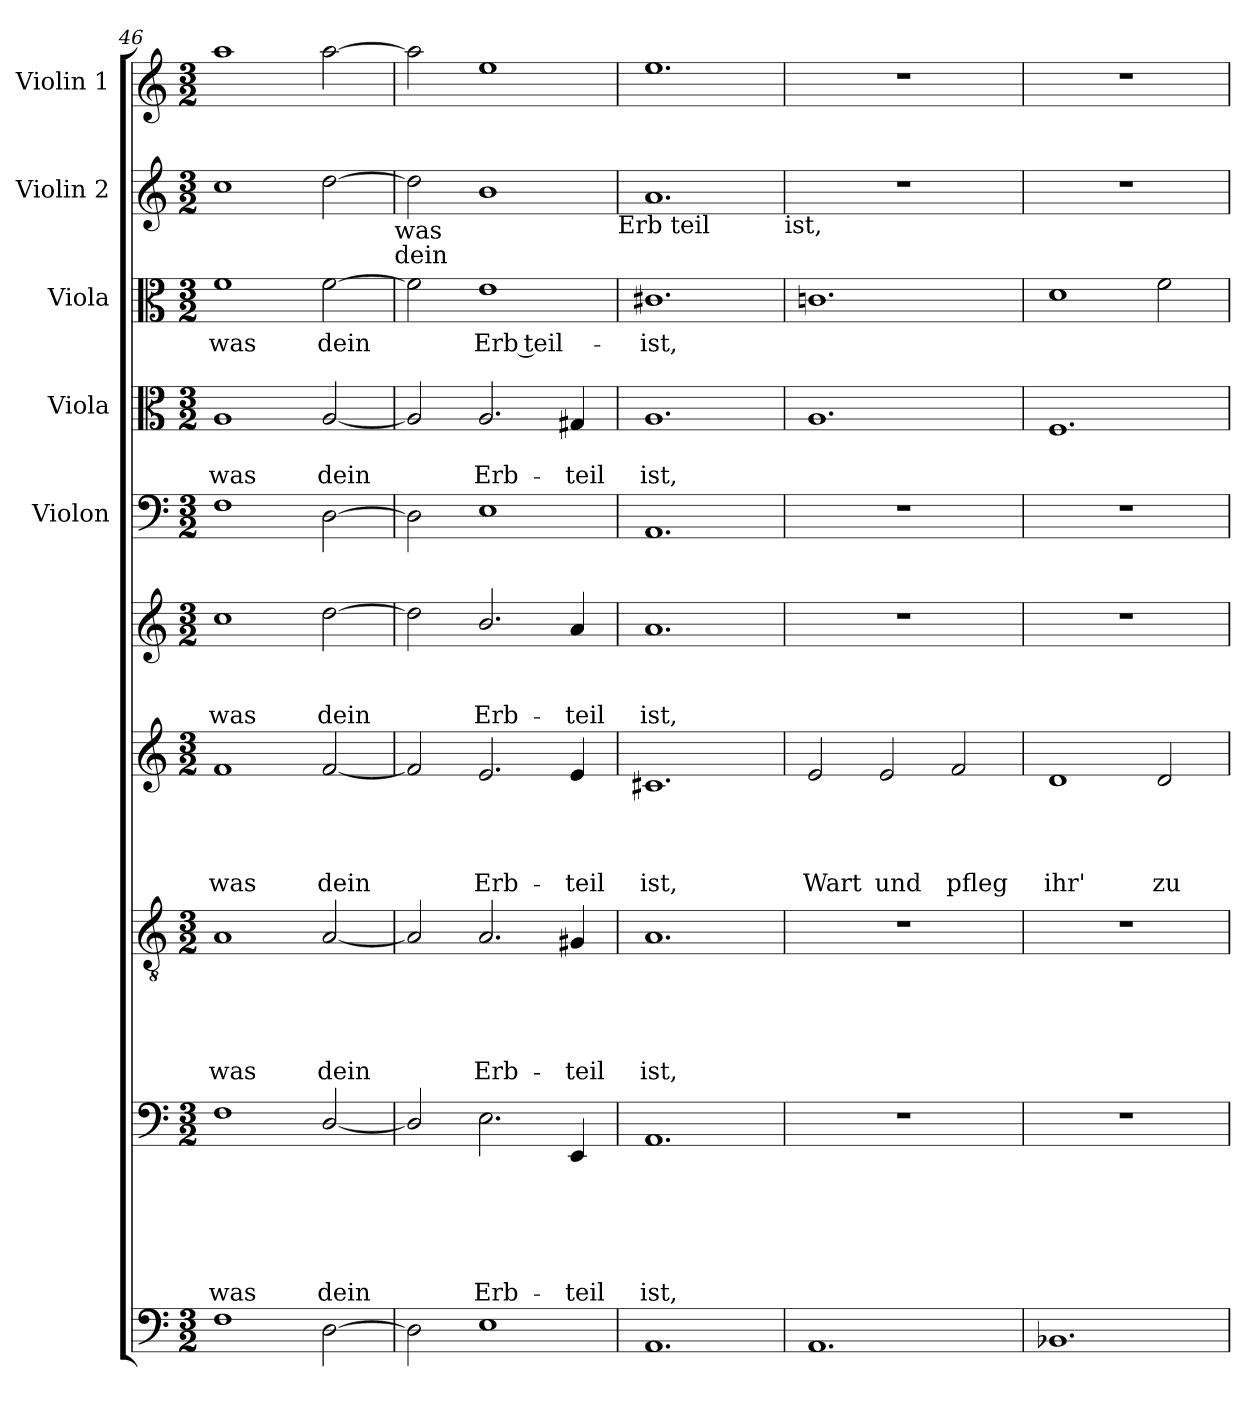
**kern	**kern	**text	**text	**text	**text	**text	**text	**kern	**text	**text	**text	**text	**text	**kern	**text	**text	**text	**text	**kern	**text	**text	**text	**kern	**kern	**text	**text	**kern	**text	**kern	**kern
*part10	*part9	*part9	*part9	*part9	*part9	*part9	*part9	*part8	*part8	*part8	*part8	*part8	*part8	*part7	*part7	*part7	*part7	*part7	*part6	*part6	*part6	*part6	*part5	*part4	*part4	*part4	*part3	*part3	*part2	*part1
*staff10	*staff9	*staff9	*staff9	*staff9	*staff9	*staff9	*staff9	*staff8	*staff8	*staff8	*staff8	*staff8	*staff8	*staff7	*staff7	*staff7	*staff7	*staff7	*staff6	*staff6	*staff6	*staff6	*staff5	*staff4	*staff4	*staff4	*staff3	*staff3	*staff2	*staff1
*	*	*	*	*	*	*	*	*	*	*	*	*	*	*	*	*	*	*	*	*	*	*	*I"Violon	*I"Viola	*	*	*I"Viola	*	*I"Violin 2	*I"Violin 1
*	*	*	*	*	*	*	*	*	*	*	*	*	*	*	*	*	*	*	*	*	*	*	*I'Vln	*	*	*	*	*	*I'Vln	*I'Vln
*clefF4	*clefF4	*	*	*	*	*	*	*clefGv2	*	*	*	*	*	*clefG2	*	*	*	*	*clefG2	*	*	*	*clefF4	*clefC3	*	*	*clefC3	*	*clefG2	*clefG2
*k[]	*k[]	*	*	*	*	*	*	*k[]	*	*	*	*	*	*k[]	*	*	*	*	*k[]	*	*	*	*k[]	*k[]	*	*	*k[]	*	*k[]	*k[]
*C:	*C:	*	*	*	*	*	*	*C:	*	*	*	*	*	*C:	*	*	*	*	*C:	*	*	*	*C:	*C:	*	*	*C:	*	*C:	*C:
*M3/2	*M3/2	*	*	*	*	*	*	*M3/2	*	*	*	*	*	*M3/2	*	*	*	*	*M3/2	*	*	*	*M3/2	*M3/2	*	*	*M3/2	*	*M3/2	*M3/2
=46	=46	=46	=46	=46	=46	=46	=46	=46	=46	=46	=46	=46	=46	=46	=46	=46	=46	=46	=46	=46	=46	=46	=46	=46	=46	=46	=46	=46	=46	=46
!	!	!	!	!	!	!	!LO:LY:b	!	!	!	!	!	!LO:LY:b	!	!	!	!	!LO:LY:b	!	!	!	!LO:LY:b	!	!	!	!LO:LY:b	!	!LO:LY:b	!	!
1F	1F	.	.	.	.	.	was	1A	.	.	.	.	was	1f	.	.	.	was	1cc	.	.	was	1F	1A	.	was	1f	was	1cc	1aa
!	!	!	!	!	!	!	!LO:LY:b	!	!	!	!	!	!LO:LY:b	!	!	!	!	!LO:LY:b	!	!	!	!LO:LY:b	!	!	!	!LO:LY:b	!	!LO:LY:b	!	!
[>2D\	[<2D/	.	.	.	.	.	dein	[<2A/	.	.	.	.	dein	[<2f/	.	.	.	dein	[>2dd\	.	.	dein	[>2D\	[<2A/	.	dein	[>2f\	dein	[>2dd\	[>2aa\
!	!	!	!	!	!	!	!	!	!	!	!	!	!	!	!	!	!	!	!	!	!	!	!	!	!	!	!	!	!LO:TX:b:t=was	!
!	!	!	!	!	!	!	!	!	!	!	!	!	!	!	!	!	!	!	!	!	!	!	!	!	!	!	!	!	!LO:TX:b:t=dein	!
=47	=47	=47	=47	=47	=47	=47	=47	=47	=47	=47	=47	=47	=47	=47	=47	=47	=47	=47	=47	=47	=47	=47	=47	=47	=47	=47	=47	=47	=47	=47
2D\]	2D/]	.	.	.	.	.	.	2A/]	.	.	.	.	.	2f/]	.	.	.	.	2dd\]	.	.	.	2D\]	2A/]	.	.	2f\]	.	2dd\]	2aa\]
!	!	!	!	!	!	!	!LO:LY:b	!	!	!	!	!	!LO:LY:b	!	!	!	!	!LO:LY:b	!	!	!	!LO:LY:b	!	!	!	!LO:LY:b	!	!LO:LY:b	!	!
1E	2.E\	.	.	.	.	.	Erb-	2.A/	.	.	.	.	Erb-	2.e/	.	.	.	Erb-	2.b/	.	.	Erb-	1E	2.A/	.	Erb-	1e	Erb teil-	1b	1ee
!	!	!	!	!	!	!	!LO:LY:b	!	!	!	!	!	!LO:LY:b	!	!	!	!	!LO:LY:b	!	!	!	!LO:LY:b	!	!	!	!LO:LY:b	!	!	!	!
.	4EE/	.	.	.	.	.	-teil	4G#X/	.	.	.	.	-teil	4e/	.	.	.	-teil	4a/	.	.	-teil	.	4G#X/	.	-teil	.	.	.	.
!	!	!	!	!	!	!	!	!	!	!	!	!	!	!	!	!	!	!	!	!	!	!	!	!	!	!	!	!	!LO:TX:b:t=Erb teil	!
=48	=48	=48	=48	=48	=48	=48	=48	=48	=48	=48	=48	=48	=48	=48	=48	=48	=48	=48	=48	=48	=48	=48	=48	=48	=48	=48	=48	=48	=48	=48
!	!	!	!	!	!	!	!LO:LY:b	!	!	!	!	!	!LO:LY:b	!	!	!	!	!LO:LY:b	!	!	!	!LO:LY:b	!	!	!	!LO:LY:b	!	!LO:LY:b	!	!
1.AA	1.AA	.	.	.	.	.	ist,	1.A	.	.	.	.	ist,	1.c#X	.	.	.	ist,	1.a	.	.	ist,	1.AA	1.A	.	ist,	1.c#X	-ist,	1.a	1.ee
!	!	!	!	!	!	!	!	!	!	!	!	!	!	!	!	!	!	!	!	!	!	!	!	!	!	!	!	!	!LO:TX:b:t=ist,	!
=49	=49	=49	=49	=49	=49	=49	=49	=49	=49	=49	=49	=49	=49	=49	=49	=49	=49	=49	=49	=49	=49	=49	=49	=49	=49	=49	=49	=49	=49	=49
!	!LO:N:vis=1	!	!	!	!	!	!	!LO:N:vis=1	!	!	!	!	!	!	!	!	!	!LO:LY:b	!LO:N:vis=1	!	!	!	!LO:N:vis=1	!	!	!	!	!	!LO:N:vis=1	!LO:N:vis=1
1.AA	1.r	.	.	.	.	.	.	1.r	.	.	.	.	.	2e/	.	.	.	Wart	1.r	.	.	.	1.r	1.A	.	.	1.cni	.	1.r	1.r
!	!	!	!	!	!	!	!	!	!	!	!	!	!	!	!	!	!	!LO:LY:b	!	!	!	!	!	!	!	!	!	!	!	!
.	.	.	.	.	.	.	.	.	.	.	.	.	.	2e/	.	.	.	und	.	.	.	.	.	.	.	.	.	.	.	.
!	!	!	!	!	!	!	!	!	!	!	!	!	!	!	!	!	!	!LO:LY:b	!	!	!	!	!	!	!	!	!	!	!	!
.	.	.	.	.	.	.	.	.	.	.	.	.	.	2f/	.	.	.	pfleg	.	.	.	.	.	.	.	.	.	.	.	.
=50	=50	=50	=50	=50	=50	=50	=50	=50	=50	=50	=50	=50	=50	=50	=50	=50	=50	=50	=50	=50	=50	=50	=50	=50	=50	=50	=50	=50	=50	=50
!	!LO:N:vis=1	!	!	!	!	!	!	!LO:N:vis=1	!	!	!	!	!	!	!	!	!	!LO:LY:b	!LO:N:vis=1	!	!	!	!LO:N:vis=1	!	!	!	!	!	!LO:N:vis=1	!LO:N:vis=1
1.BB-X	1.r	.	.	.	.	.	.	1.r	.	.	.	.	.	1d	.	.	.	ihr'	1.r	.	.	.	1.r	1.F	.	.	1d	.	1.r	1.r
!	!	!	!	!	!	!	!	!	!	!	!	!	!	!	!	!	!	!LO:LY:b	!	!	!	!	!	!	!	!	!	!	!	!
.	.	.	.	.	.	.	.	.	.	.	.	.	.	2d/	.	.	.	zu	.	.	.	.	.	.	.	.	2f\	.	.	.
=	=	=	=	=	=	=	=	=	=	=	=	=	=	=	=	=	=	=	=	=	=	=	=	=	=	=	=	=	=	=
*-	*-	*-	*-	*-	*-	*-	*-	*-	*-	*-	*-	*-	*-	*-	*-	*-	*-	*-	*-	*-	*-	*-	*-	*-	*-	*-	*-	*-	*-	*-
